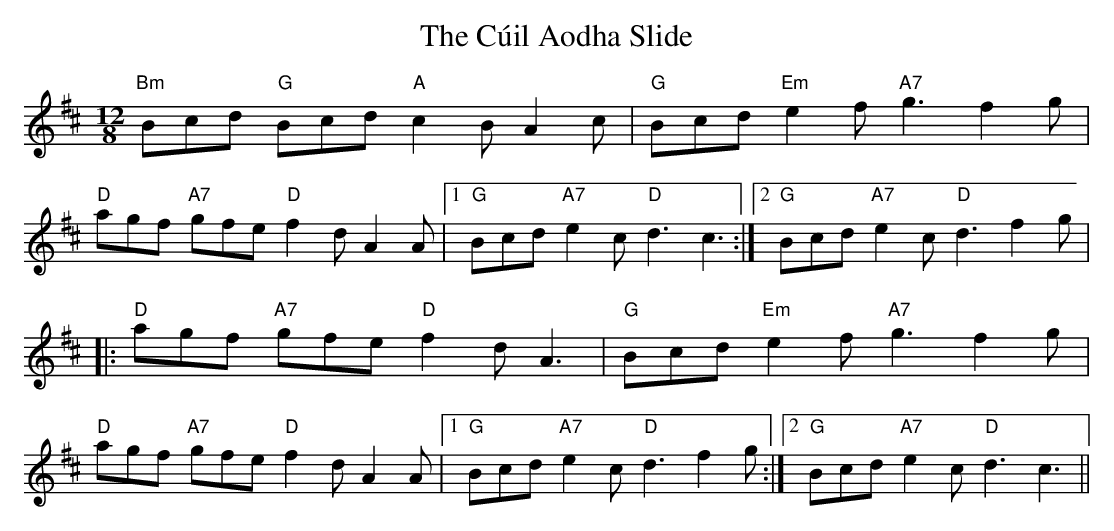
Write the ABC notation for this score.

X:1
T:Cúil Aodha Slide, The
M:12/8
L:1/8
K:Bm
"Bm"Bcd "G"Bcd "A"c2B A2c|"G"Bcd "Em"e2f "A7"g3 f2g|
"D"agf "A7"gfe  "D"f2d A2A|1 "G"Bcd "A7"e2c "D"d3 c3:|2 "G"Bcd "A7"e2c "D"d3 f2g|
|:"D"agf "A7"gfe "D"f2d A3|"G"Bcd "Em"e2f "A7"g3 f2g|
"D"agf "A7"gfe "D"f2d A2A|1 "G"Bcd "A7"e2c "D"d3 f2g:|2 "G"Bcd "A7"e2c "D"d3 c3||
